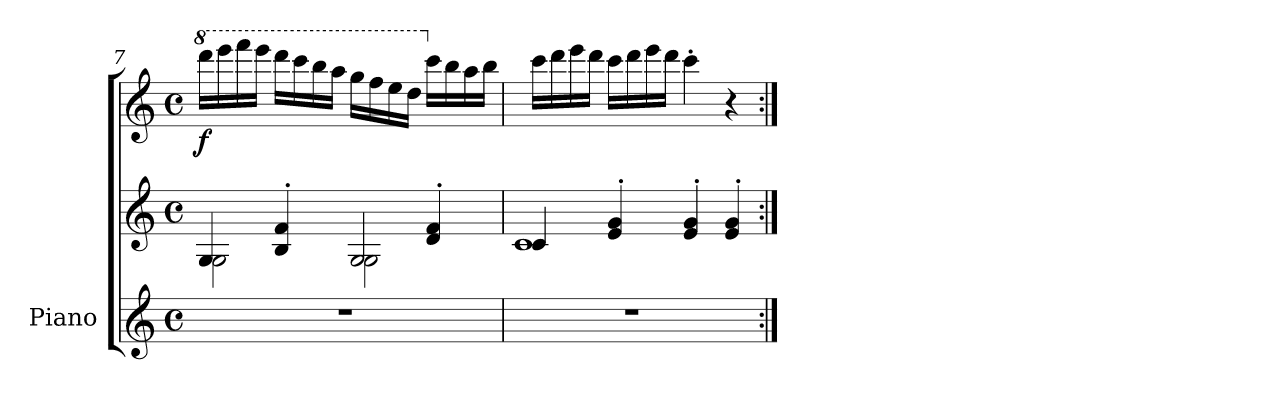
**kern	**kern	**kern	**dynam
*part1	*part1	*part1	*part1
*staff3	*staff2	*staff1	*staff1/2/3
*I"Piano	*	*	*
*I'Pno	*	*	*
!!LO:LB:g=z
*clefG2	*clefG2	*clefG2	*
*k[]	*k[]	*k[]	*
*M4/4	*M4/4	*M4/4	*
*met(c)	*met(c)	*met(c)	*
=7	=7	=7	=7
!	!LO:N:head=open	!	!
*	*^	*	*
*	*	*	*8va	*
!	!	!	!	!LO:DY:b
1r	4G/	2G\	16dddd\LL	f
.	.	.	16eeee\	.
.	.	.	16ffff\	.
.	.	.	16eeee\JJ	.
.	4B/'< 4f/'<	.	16dddd\LL	.
.	.	.	16cccc\	.
.	.	.	16bbb\	.
.	.	.	16aaa\JJ	.
!	!LO:N:head=open	!	!	!
.	4G/	2G\	16ggg\LL	.
.	.	.	16fff\	.
.	.	.	16eee\	.
.	.	.	16ddd\JJ	.
*	*	*	*X8va	*
.	4d/'< 4f/'<	.	16ccc\LL	.
.	.	.	16bb\	.
.	.	.	16aa\	.
.	.	.	16bb\JJ	.
=8	=8	=8	=8	=8
1r	4c/	1c	16ccc\LL	.
.	.	.	16ddd\	.
.	.	.	16eee\	.
.	.	.	16ddd\JJ	.
.	4e/'< 4g/'<	.	16ccc\LL	.
.	.	.	16ddd\	.
.	.	.	16eee\	.
.	.	.	16ddd\JJ	.
.	4e/'< 4g/'<	.	4ccc'\	.
.	4e/'< 4g/'<	.	4r	.
*	*v	*v	*	*
=:|!	=:|!	=:|!	=:|!
*-	*-	*-	*-
